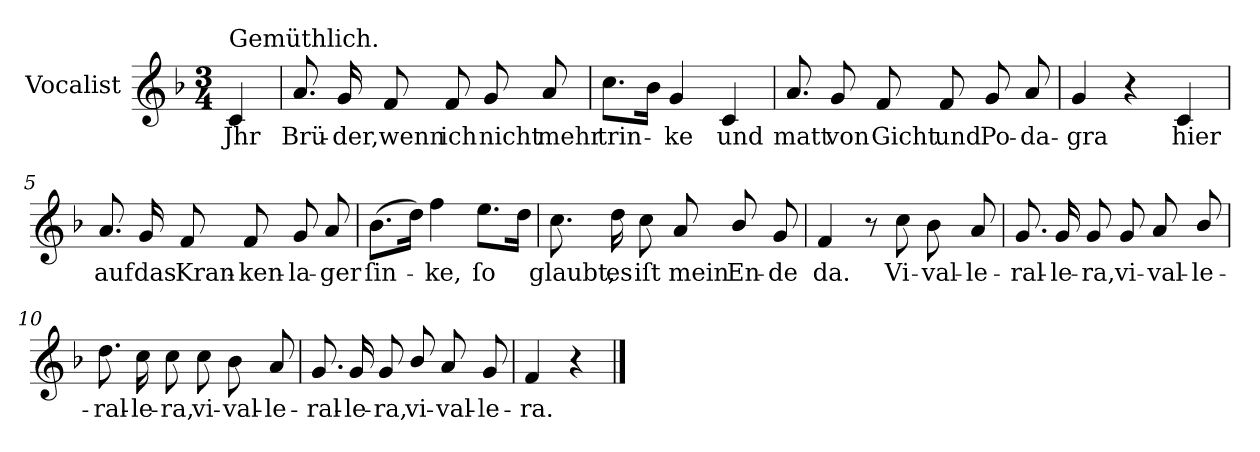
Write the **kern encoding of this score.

**kern	**text
*part1	*part1
*staff1	*staff1
*I"Vocalist	*
*clefG2	*
*k[b-]	*
*F:	*
*M3/4	*
=	=
!LO:TX:a:t=Gemüthlich.	!
4c	Jhr
=1	=1
8.a	Brü-
16g	-der,
8f	wenn
8f	ich
8g	nicht
8a	mehr
=2	=2
8.ccL	trin-
16b-Jk	.
4g	-ke
4c	und
=3	=3
8.a	matt
!LO:N:vis=8	!
16g	von
8f	Gicht
8f	und
8g	Po-
8a	-da-
=4	=4
4g	-gra
4r	.
4c	hier
=5	=5
8.a	auf
16g	das
8f	Kran-
8f	-ken-
8g	-la-
8a	-ger
=6	=6
(8.b-L	ſin-
16ddJk)	.
4ff	-ke,
8.eeL	ſo
16ddJk	.
=7	=7
8.cc	glaubt,
16dd	es
8cc	iſt
8a	mein
8b-/	En-
8g	-de
=8	=8
4f	da.
8r	.
8cc	Vi-
8b-	-val-
8a	-le-
=9	=9
8.g	-ral-
16g	-le-
8g	-ra,
8g	vi-
8a	-val-
8b-/	-le-
=10	=10
8.dd	-ral-
16cc	-le-
8cc	-ra,
8cc	vi-
8b-	-val-
8a	-le-
=11	=11
8.g	-ral-
16g	-le-
8g	-ra,
8b-/	vi-
8a	-val-
8g	-le-
=12	=12
4f	-ra.
4r	.
==	==
*-	*-
